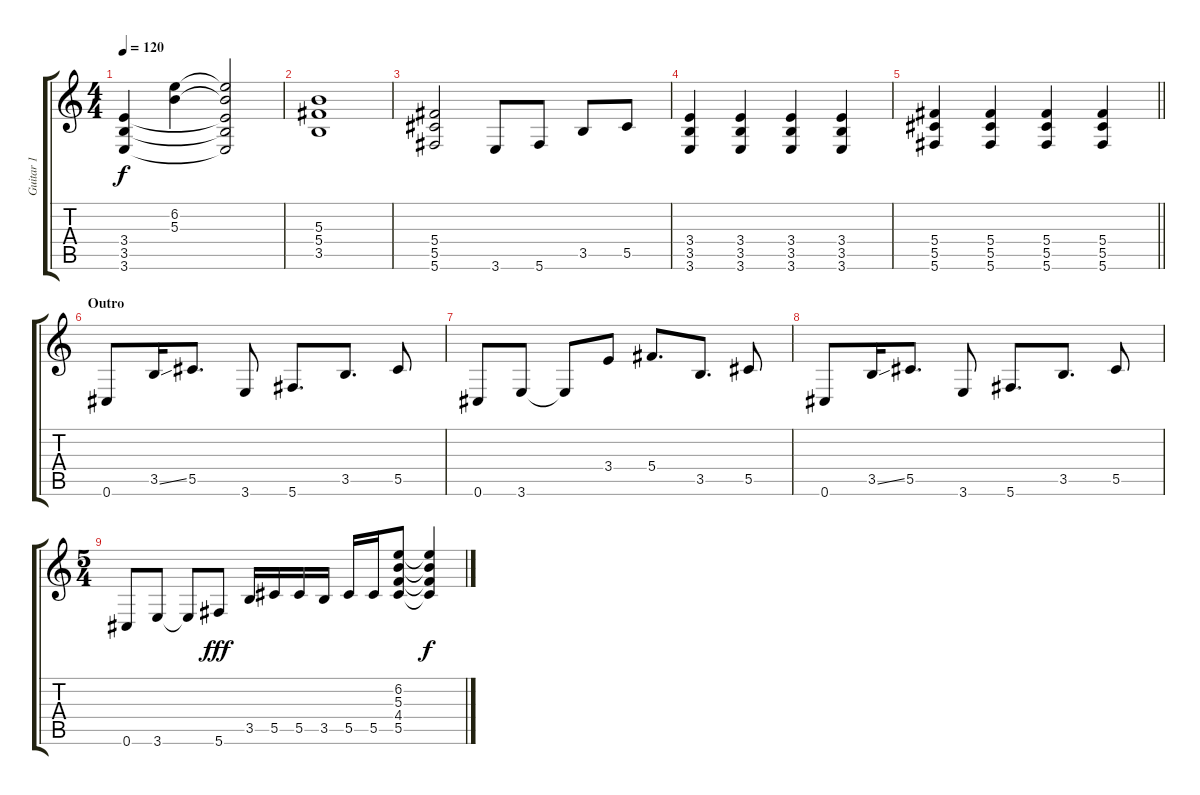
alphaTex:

\track ("Guitar 1" "Guitar 1") {instrument distortionguitar}
\staff {score tabs}
\tuning (Eb4 Bb3 Gb3 Db3 Ab2 Db2) {hide}
\ts (4 4)
\tempo 120
\clef g2
\ks c
(3.4 3.5 3.6).4{dy f} (6.2 5.3).4 (6.2{t} 5.3{t} 3.4{t} 3.5{t} 3.6{t}).2 |
(5.3 5.4 3.5).1 |
(5.4 5.5 5.6).2 3.6.8 5.6.8 3.5.8 5.5.8 |
(3.4 3.5 3.6).4 (3.4 3.5 3.6).4 (3.4 3.5 3.6).4 (3.4 3.5 3.6).4 |
\barLineRight lightlight
(5.4 5.5 5.6).4 (5.4 5.5 5.6).4 (5.4 5.5 5.6).4 (5.4 5.5 5.6).4 |
\section ("" "Outro")
0.6.8 3.5{ss}.16 5.5.8{d} 3.6.8 5.6.8{d} 3.5.8{d} 5.5.8 |
0.6.8 3.6.8 3.6{t}.8 3.4.8 5.4.8{d} 3.5.8{d} 5.5.8 |
0.6.8 3.5{ss}.16 5.5.8{d} 3.6.8 5.6.8{d} 3.5.8{d} 5.5.8 |
\ts (5 4)
0.6.8 3.6.8 3.6{t}.8 5.6.8{dy fff} 3.5.16 5.5.16 5.5.16 3.5.16 5.5.16 5.5.16 (6.2 5.3 4.4 5.5).8 (6.2{t} 5.3{t} 4.4{t} 5.5{t}).4{dy f}
